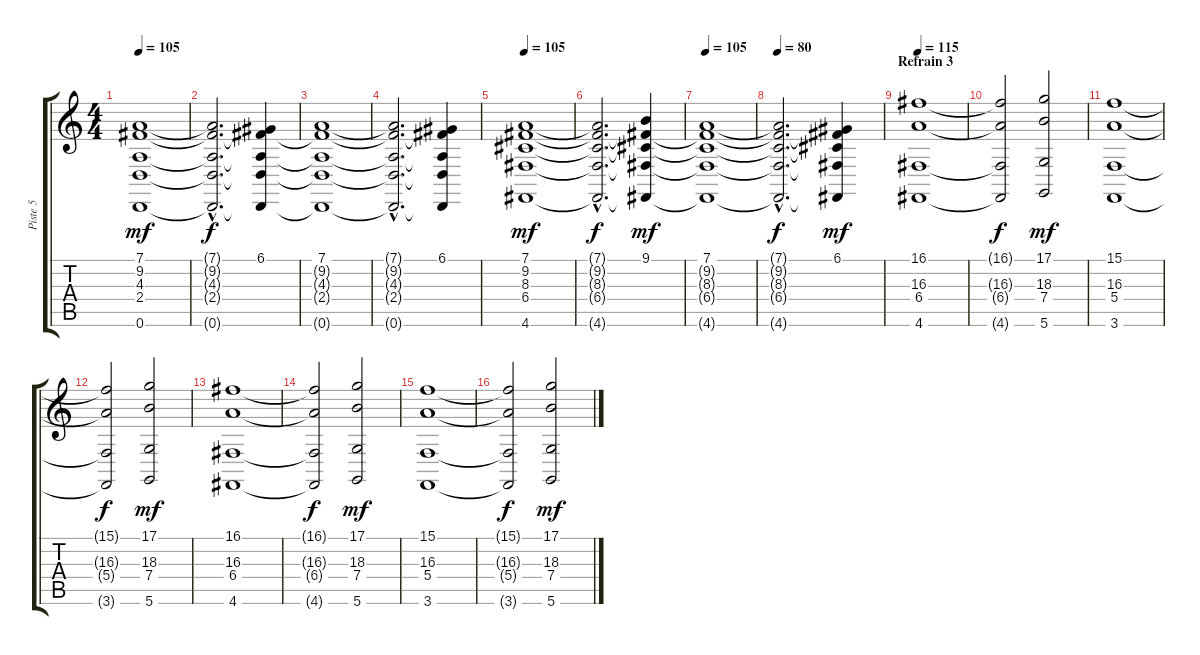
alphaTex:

\track ("Piste 5" "Piste 5") {instrument synthstrings2}
\staff {score tabs}
\tuning (D4 A3 F3 C3 G2 D2) {hide}
\ts (4 4)
\tempo 105
\clef g2
\ks c
(7.1 9.2 4.3 2.4 0.6).1{dy mf} |
(7.1{hac t} 9.2{hac t} 4.3{hac t} 2.4{hac t} 0.6{hac t}).2{d dy f} (6.1 9.2{t} 4.3{t} 2.4{t} 0.6{t}).4 |
(7.1 9.2{t} 4.3{t} 2.4{t} 0.6{t}).1 |
(7.1{hac t} 9.2{hac t} 4.3{hac t} 2.4{hac t} 0.6{hac t}).2{d} (6.1 9.2{t} 4.3{t} 2.4{t} 0.6{t}).4 |
\tempo 105
(7.1 9.2 8.3 6.4 4.6).1{dy mf} |
(7.1{hac t} 9.2{hac t} 8.3{hac t} 6.4{hac t} 4.6{hac t}).2{d dy f} (9.1 9.2{t} 8.3{t} 6.4{t} 4.6{t}).4{dy mf} |
\tempo 105
(7.1 9.2{t} 8.3{t} 6.4{t} 4.6{t}).1 |
\tempo 80
(7.1{hac t} 9.2{hac t} 8.3{hac t} 6.4{hac t} 4.6{hac t}).2{d dy f} (6.1 9.2{t} 8.3{t} 6.4{t} 4.6{t}).4{dy mf} |
\section ("" "Refrain 3")
\tempo 115
(16.1 16.3 6.4 4.6).1 |
(16.1{t} 16.3{t} 6.4{t} 4.6{t}).2{dy f} (17.1 18.3 7.4 5.6).2{dy mf} |
(15.1 16.3 5.4 3.6).1 |
(15.1{t} 16.3{t} 5.4{t} 3.6{t}).2{dy f} (17.1 18.3 7.4 5.6).2{dy mf} |
(16.1 16.3 6.4 4.6).1 |
(16.1{t} 16.3{t} 6.4{t} 4.6{t}).2{dy f} (17.1 18.3 7.4 5.6).2{dy mf} |
(15.1 16.3 5.4 3.6).1 |
(15.1{t} 16.3{t} 5.4{t} 3.6{t}).2{dy f} (17.1 18.3 7.4 5.6).2{dy mf}
